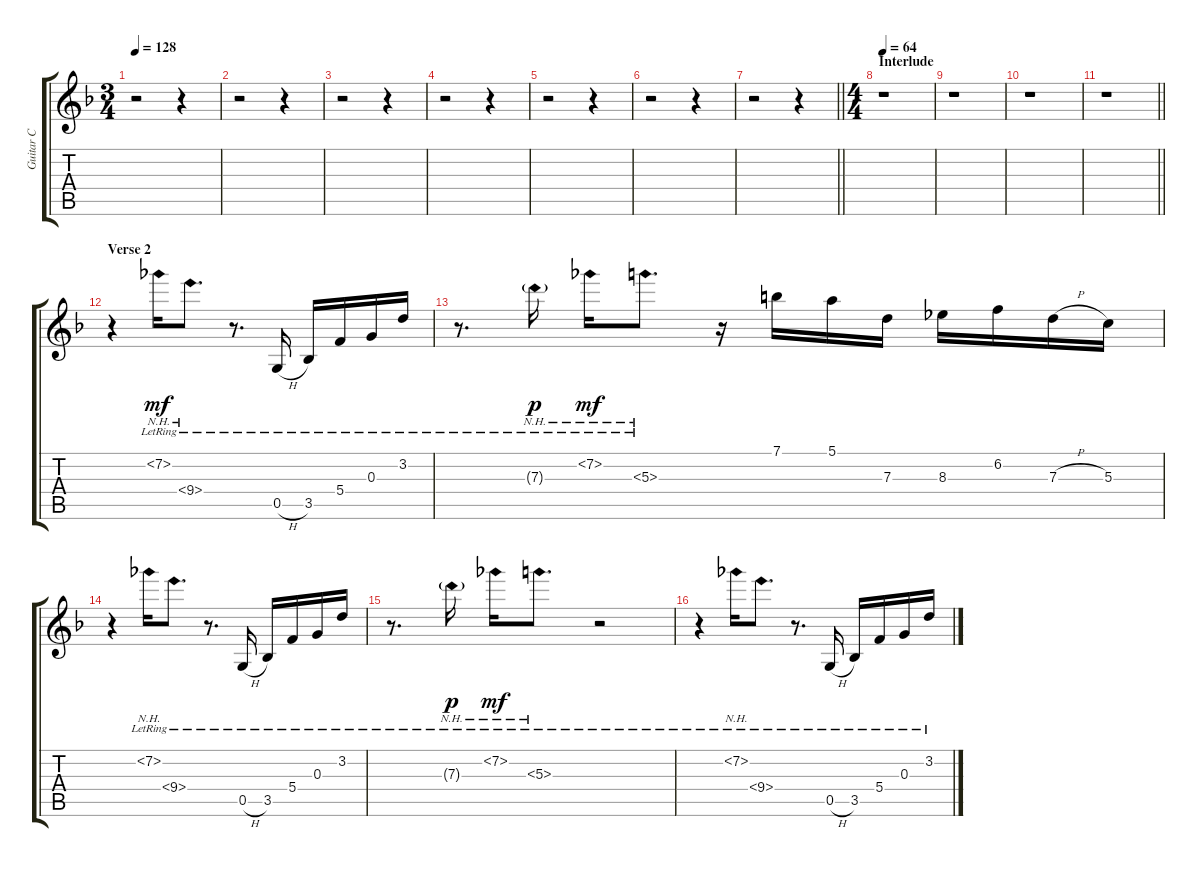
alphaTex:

\track ("Guitar C" "Guitar C") {instrument electricguitarjazz}
\staff {score tabs}
\tuning (E4 B3 G3 C3 G2 C2) {hide}
\ts (3 4)
\tempo 128
\clef g2
\ks f
r.2{dy mf} r.4 |
r.2 r.4 |
r.2 r.4 |
r.2 r.4 |
r.2 r.4 |
r.2 r.4 |
\barLineRight lightlight
r.2 r.4 |
\ts (4 4)
\section ("" "Interlude")
\tempo 64
r.1 |
r.1 |
r.1 |
\barLineRight lightlight
r.1 |
\section ("" "Verse 2")
r.4 7.2{nh lr}.16 9.4{nh lr}.8{d} r.8{d} 0.5{h lr}.16 3.5{lr}.16 5.4{lr}.16 0.3{lr}.16 3.2{lr}.16 |
r.8{d} 7.3{nh g lr}.16{dy p} 7.2{nh lr}.16{dy mf} 5.3{nh lr}.8{d} r.16 7.1.16 5.1.16 7.3.16 8.3.16 6.2.16 7.3{h}.16 5.3.16 |
r.4 7.2{nh lr}.16 9.4{nh lr}.8{d} r.8{d} 0.5{h lr}.16 3.5{lr}.16 5.4{lr}.16 0.3{lr}.16 3.2{lr}.16 |
r.8{d} 7.3{nh g lr}.16{dy p} 7.2{nh lr}.16{dy mf} 5.3{nh lr}.8{d} r.2 |
r.4 7.2{nh lr}.16 9.4{nh lr}.8{d} r.8{d} 0.5{h lr}.16 3.5{lr}.16 5.4{lr}.16 0.3{lr}.16 3.2{lr}.16
